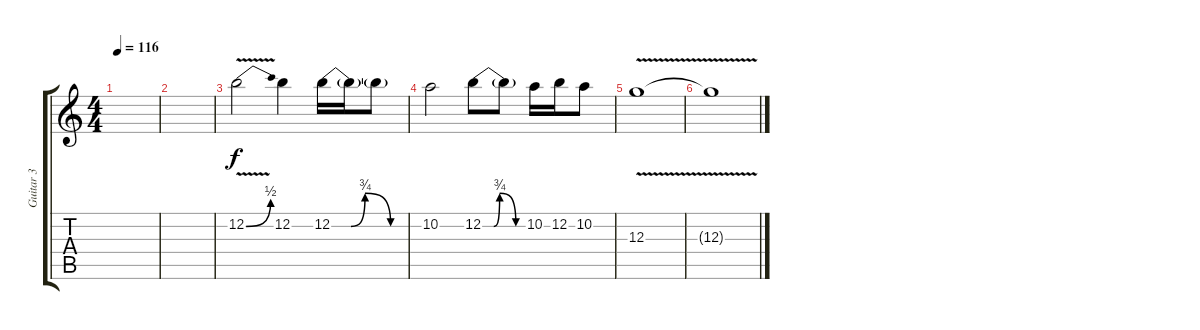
\track ("Guitar 3" "Guitar 3") {instrument distortionguitar}
\staff {score tabs}
\tuning (E4 B3 G3 D3 A2 E2) {hide}
\ts (4 4)
\tempo 116
\clef g2
\ks c
|
|
12.2{be (bend 0 0 60 2) v}.2 12.2.4 12.2{be (custom 0 0 15 0 26 3 46 0 60 0)}.16 12.2{t}.16 12.2{t}.8 |
10.2.2 12.2{be (custom 0 0 15 0 23 3 45 0 60 0)}.8 12.2{t}.8 10.2.16 12.2.16 10.2.8 |
12.3{v}.1 |
12.3{t}.1
